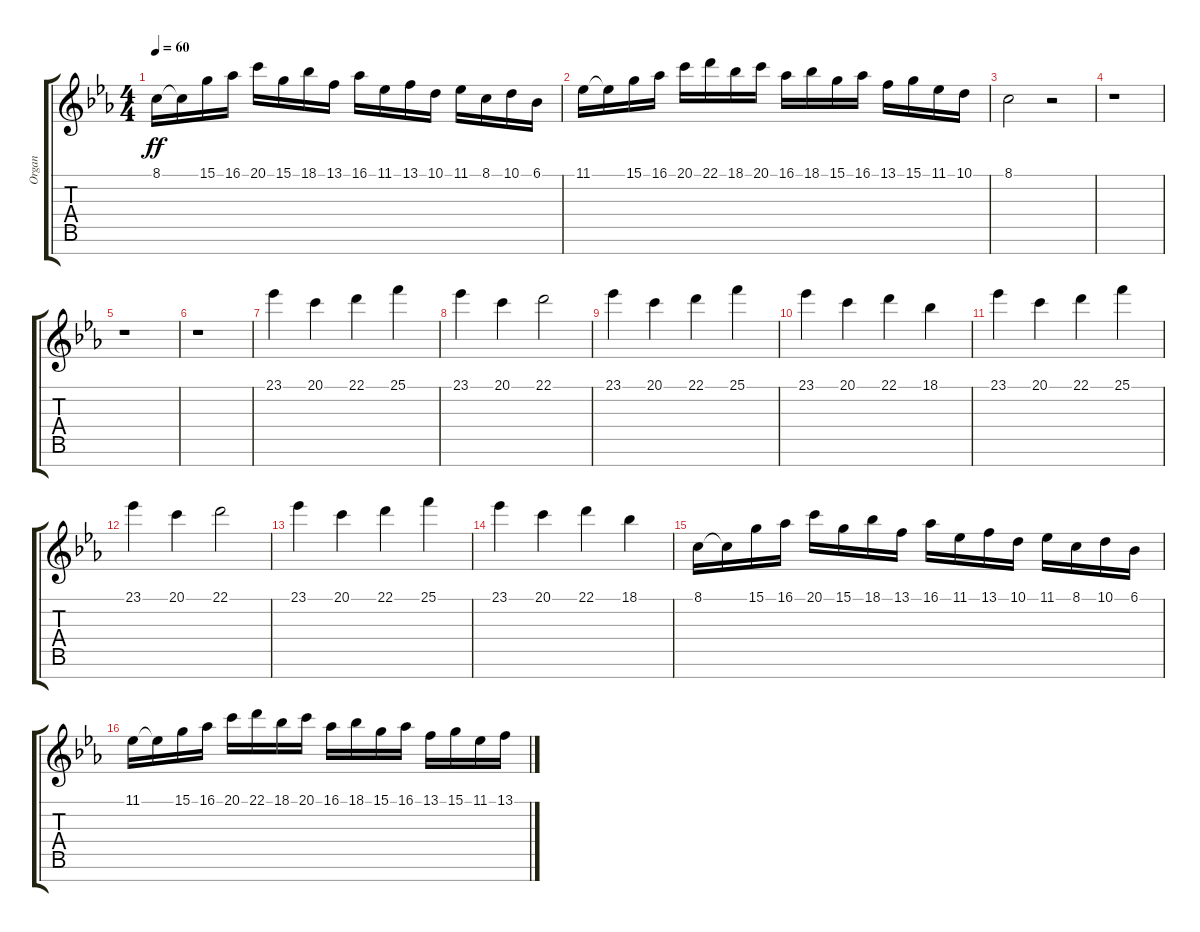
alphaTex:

\track ("Organ" "Organ") {instrument drawbarorgan}
\staff {score tabs}
\tuning (E4 B3 G3 D3 A2 E2 B1) {hide}
\ts (4 4)
\tempo 60
\clef g2
\ks eb
8.1.16{dy ff} 8.1{t}.16 15.1.16 16.1.16 20.1.16 15.1.16 18.1.16 13.1.16 16.1.16 11.1.16 13.1.16 10.1.16 11.1.16 8.1.16 10.1.16 6.1.16 |
11.1.16 11.1{t}.16 15.1.16 16.1.16 20.1.16 22.1.16 18.1.16 20.1.16 16.1.16 18.1.16 15.1.16 16.1.16 13.1.16 15.1.16 11.1.16 10.1.16 |
8.1.2 r.2 |
r.1 |
r.1 |
r.1 |
23.1.4 20.1.4 22.1.4 25.1.4 |
23.1.4 20.1.4 22.1.2 |
23.1.4 20.1.4 22.1.4 25.1.4 |
23.1.4 20.1.4 22.1.4 18.1.4 |
23.1.4 20.1.4 22.1.4 25.1.4 |
23.1.4 20.1.4 22.1.2 |
23.1.4 20.1.4 22.1.4 25.1.4 |
23.1.4 20.1.4 22.1.4 18.1.4 |
8.1.16 8.1{t}.16 15.1.16 16.1.16 20.1.16 15.1.16 18.1.16 13.1.16 16.1.16 11.1.16 13.1.16 10.1.16 11.1.16 8.1.16 10.1.16 6.1.16 |
11.1.16 11.1{t}.16 15.1.16 16.1.16 20.1.16 22.1.16 18.1.16 20.1.16 16.1.16 18.1.16 15.1.16 16.1.16 13.1.16 15.1.16 11.1.16 13.1.16
